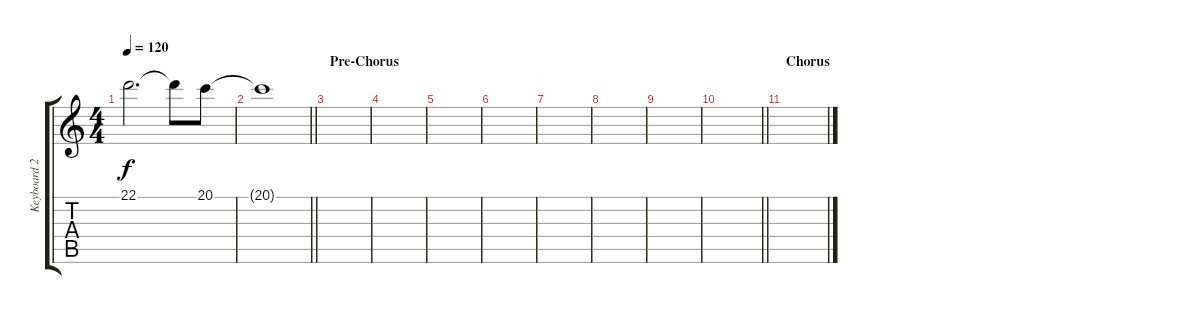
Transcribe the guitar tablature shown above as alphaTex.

\track ("Keyboard 2" "Keyboard 2") {instrument celesta}
\staff {score tabs}
\tuning (E4 B3 G3 D3 A2 E2) {hide}
\ts (4 4)
\tempo 120
\clef g2
\ks c
22.1.2{d dy f} 22.1{t}.8 20.1.8 |
\barLineRight lightlight
20.1{t}.1 |
\section ("" "Pre-Chorus")
|
|
|
|
|
|
|
\barLineRight lightlight
|
\section ("" "Chorus")
